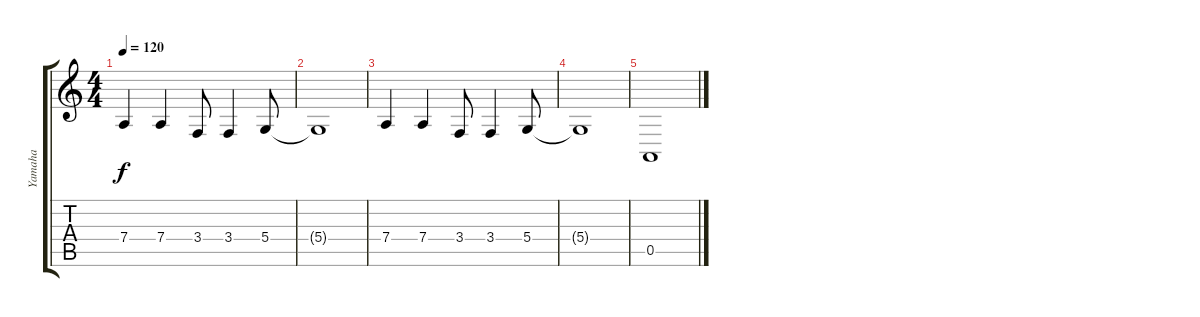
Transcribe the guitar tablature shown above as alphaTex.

\track ("Yamaha" "Yamaha") {instrument drawbarorgan}
\staff {score tabs}
\tuning (E4 B3 G3 D3 A2 E2) {hide}
\ts (4 4)
\tempo 120
\clef g2
\ks c
7.4.4{dy f} 7.4.4 3.4.8 3.4.4 5.4.8 |
5.4{t}.1 |
7.4.4 7.4.4 3.4.8 3.4.4 5.4.8 |
5.4{t}.1 |
0.5.1
